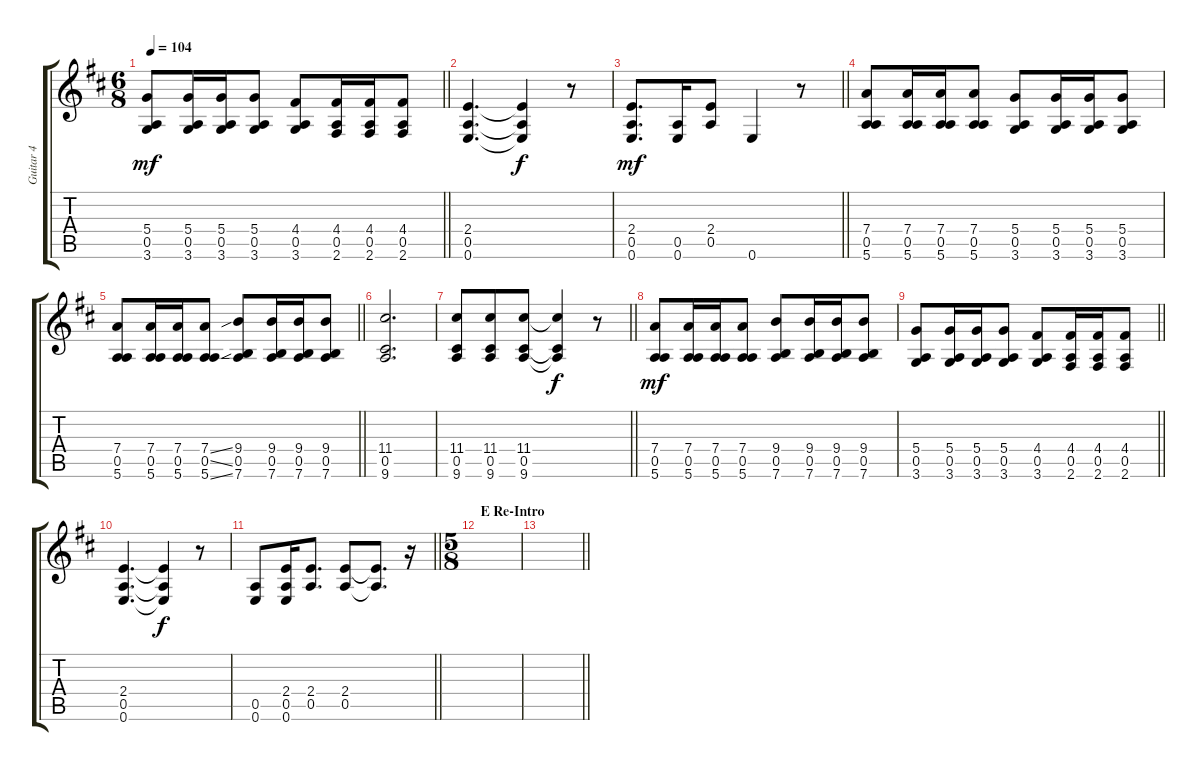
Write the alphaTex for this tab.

\track ("Guitar 4" "Guitar 4") {instrument acousticguitarsteel}
\staff {score tabs}
\tuning (E4 B3 G3 D3 A2 E2) {hide}
\ts (6 8)
\tempo 104
\clef g2
\barLineRight lightlight
\ks d
(5.4 0.5 3.6).8{dy mf} (5.4 0.5 3.6).16 (5.4 0.5 3.6).16 (5.4 0.5 3.6).8 (4.4 0.5 3.6).8 (4.4 0.5 2.6).16 (4.4 0.5 2.6).16 (4.4 0.5 2.6).8 |
(2.4 0.5 0.6).4{d} (2.4{t} 0.5{t} 0.6{t}).4{dy f} r.8 |
\barLineRight lightlight
(2.4 0.5 0.6).8{d dy mf} (0.5 0.6).16 (2.4 0.5).8 0.6.4 r.8 |
(7.4 0.5 5.6).8 (7.4 0.5 5.6).16 (7.4 0.5 5.6).16 (7.4 0.5 5.6).8 (5.4 0.5 3.6).8 (5.4 0.5 3.6).16 (5.4 0.5 3.6).16 (5.4 0.5 3.6).8 |
\barLineRight lightlight
(7.4 0.5 5.6).8 (7.4 0.5 5.6).16 (7.4 0.5 5.6).16 (7.4{ss} 0.5{ss} 5.6{ss}).8 (9.4 0.5 7.6).8 (9.4 0.5 7.6).16 (9.4 0.5 7.6).16 (9.4 0.5 7.6).8 |
(11.4 0.5 9.6).2{d} |
\barLineRight lightlight
(11.4 0.5 9.6).8 (11.4 0.5 9.6).8 (11.4 0.5 9.6).8 (11.4{t} 0.5{t} 9.6{t}).4{dy f} r.8 |
(7.4 0.5 5.6).8{dy mf} (7.4 0.5 5.6).16 (7.4 0.5 5.6).16 (7.4 0.5 5.6).8 (9.4 0.5 7.6).8 (9.4 0.5 7.6).16 (9.4 0.5 7.6).16 (9.4 0.5 7.6).8 |
\barLineRight lightlight
(5.4 0.5 3.6).8 (5.4 0.5 3.6).16 (5.4 0.5 3.6).16 (5.4 0.5 3.6).8 (4.4 0.5 3.6).8 (4.4 0.5 2.6).16 (4.4 0.5 2.6).16 (4.4 0.5 2.6).8 |
(2.4 0.5 0.6).4{d} (2.4{t} 0.5{t} 0.6{t}).4{dy f} r.8 |
\barLineRight lightlight
(0.5 0.6).8 (2.4 0.5 0.6).16 (2.4 0.5).8{d} (2.4 0.5).8 (2.4{t} 0.5{t}).8{d} r.16 |
\ts (5 8)
\section ("" "E Re-Intro")
|
\barLineRight lightlight
